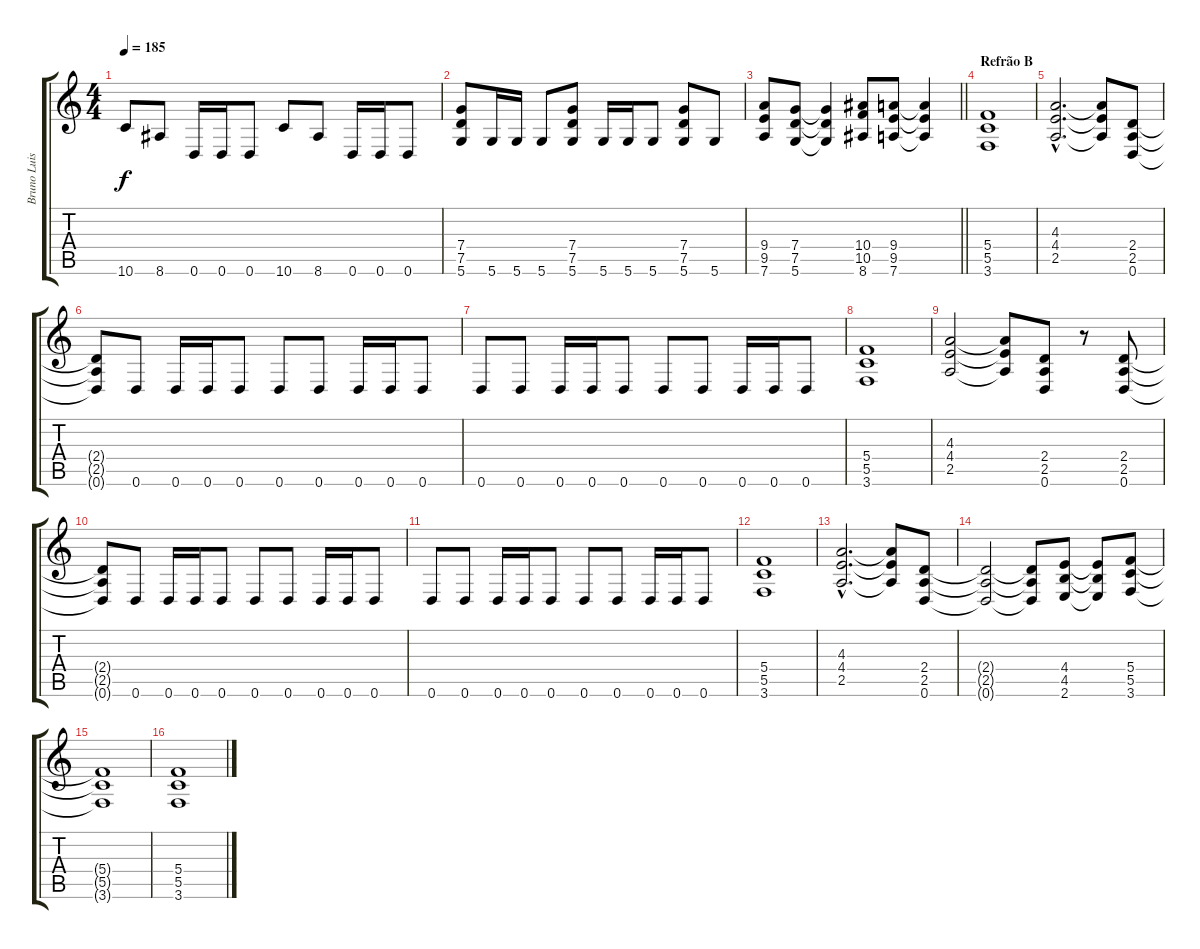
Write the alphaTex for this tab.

\track ("Bruno Luis" "Bruno Luis") {instrument distortionguitar}
\staff {score tabs}
\tuning (D4 A3 F3 C3 G2 D2) {hide}
\ts (4 4)
\tempo 185
\clef g2
\ks c
10.6.8{dy f} 8.6.8 0.6.16 0.6.16 0.6.8 10.6.8 8.6.8 0.6.16 0.6.16 0.6.8 |
(7.4 7.5 5.6).8 5.6.16 5.6.16 5.6.8 (7.4 7.5 5.6).8 5.6.16 5.6.16 5.6.8 (7.4 7.5 5.6).8 5.6.8 |
\barLineRight lightlight
(9.4 9.5 7.6).8 (7.4 7.5 5.6).8 (7.4{t} 7.5{t} 5.6{t}).4 (10.4 10.5 8.6).8 (9.4 9.5 7.6).8 (9.4{t} 9.5{t} 7.6{t}).4 |
\section ("" "Refrão B")
(5.4 5.5 3.6).1 |
(4.3{hac} 4.4{hac} 2.5{hac}).2{d} (4.3{t} 4.4{t} 2.5{t}).8 (2.4 2.5 0.6).8 |
(2.4{t} 2.5{t} 0.6{t}).8 0.6.8 0.6.16 0.6.16 0.6.8 0.6.8 0.6.8 0.6.16 0.6.16 0.6.8 |
0.6.8 0.6.8 0.6.16 0.6.16 0.6.8 0.6.8 0.6.8 0.6.16 0.6.16 0.6.8 |
(5.4 5.5 3.6).1 |
(4.3 4.4 2.5).2 (4.3{t} 4.4{t} 2.5{t}).8 (2.4 2.5 0.6).8 r.8 (2.4 2.5 0.6).8 |
(2.4{t} 2.5{t} 0.6{t}).8 0.6.8 0.6.16 0.6.16 0.6.8 0.6.8 0.6.8 0.6.16 0.6.16 0.6.8 |
0.6.8 0.6.8 0.6.16 0.6.16 0.6.8 0.6.8 0.6.8 0.6.16 0.6.16 0.6.8 |
(5.4 5.5 3.6).1 |
(4.3{hac} 4.4{hac} 2.5{hac}).2{d} (4.3{t} 4.4{t} 2.5{t}).8 (2.4 2.5 0.6).8 |
(2.4{t} 2.5{t} 0.6{t}).2 (2.4{t} 2.5{t} 0.6{t}).8 (4.4 4.5 2.6).8 (4.4{t} 4.5{t} 2.6{t}).8 (5.4 5.5 3.6).8 |
(5.4{t} 5.5{t} 3.6{t}).1 |
(5.4 5.5 3.6).1
